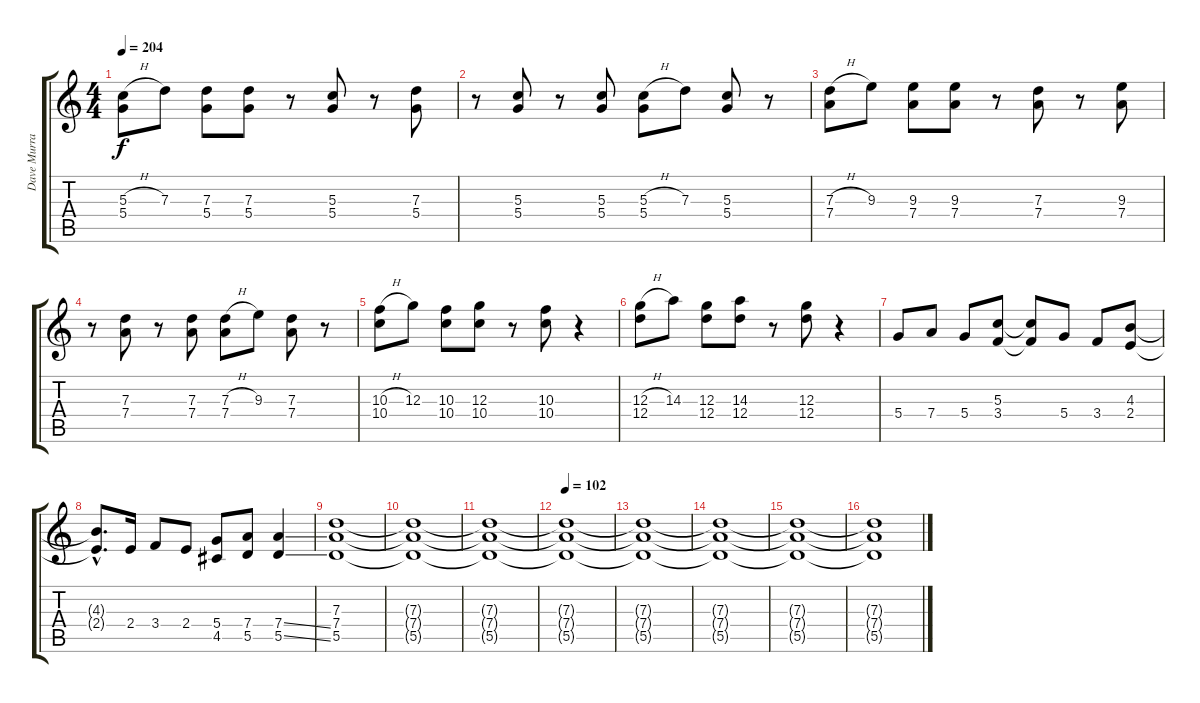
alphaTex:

\track ("Dave Murray (Distortion Guitar)" "Dave Murra") {instrument distortionguitar}
\staff {score tabs}
\tuning (E4 B3 G3 D3 A2 E2) {hide}
\ts (4 4)
\tempo 204
\clef g2
\ks c
(5.3{h} 5.4).8{dy f} 7.3.8 (7.3 5.4).8 (7.3 5.4).8 r.8 (5.3 5.4).8 r.8 (7.3 5.4).8 |
r.8 (5.3 5.4).8 r.8 (5.3 5.4).8 (5.3{h} 5.4).8 7.3.8 (5.3 5.4).8 r.8 |
(7.3{h} 7.4).8 9.3.8 (9.3 7.4).8 (9.3 7.4).8 r.8 (7.3 7.4).8 r.8 (9.3 7.4).8 |
r.8 (7.3 7.4).8 r.8 (7.3 7.4).8 (7.3{h} 7.4).8 9.3.8 (7.3 7.4).8 r.8 |
(10.3{h} 10.4).8 12.3.8 (10.3 10.4).8 (12.3 10.4).8 r.8 (10.3 10.4).8 r.4 |
(12.3{h} 12.4).8 14.3.8 (12.3 12.4).8 (14.3 12.4).8 r.8 (12.3 12.4).8 r.4 |
5.4.8 7.4.8 5.4.8 (5.3 3.4).8 (5.3{t} 3.4{t}).8 5.4.8 3.4.8 (4.3 2.4).8 |
(4.3{hac t} 2.4{hac t}).8{d} 2.4.16 3.4.8 2.4.8 (5.4 4.5).8 (7.4 5.5).8 (7.4{ss} 5.5{ss}).4 |
(7.3 7.4 5.5).1 |
(7.3{t} 7.4{t} 5.5{t}).1 |
(7.3{t} 7.4{t} 5.5{t}).1 |
\tempo 102
(7.3{t} 7.4{t} 5.5{t}).1 |
(7.3{t} 7.4{t} 5.5{t}).1 |
(7.3{t} 7.4{t} 5.5{t}).1 |
(7.3{t} 7.4{t} 5.5{t}).1 |
(7.3{t} 7.4{t} 5.5{t}).1
